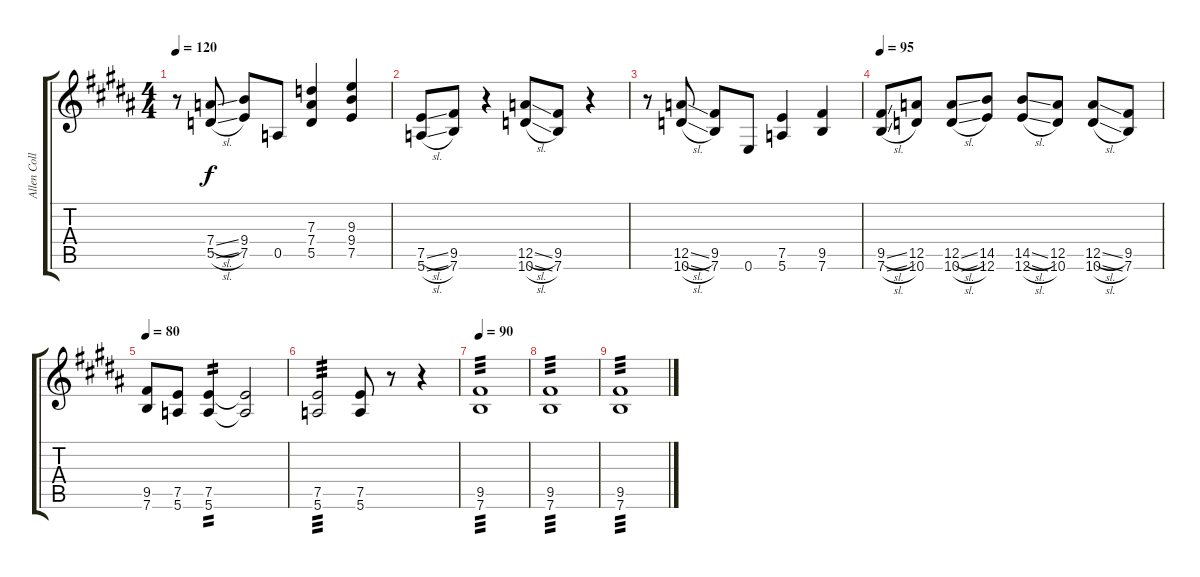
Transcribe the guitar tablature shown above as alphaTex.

\track ("Allen Collins - Rhythm Guitar" "Allen Coll") {instrument distortionguitar}
\staff {score tabs}
\tuning (E4 B3 G3 D3 A2 E2) {hide}
\ts (4 4)
\tempo 120
\clef g2
\ks b
r.8{dy f} (7.4{sl} 5.5{sl}).8 (9.4 7.5).8 0.5.8 (7.3 7.4 5.5).4 (9.3 9.4 7.5).4 |
(7.5{sl} 5.6{sl}).8 (9.5 7.6).8 r.4 (12.5{sl} 10.6{sl}).8 (9.5 7.6).8 r.4 |
r.8 (12.5{sl} 10.6{sl}).8 (9.5 7.6).8 0.6.8 (7.5 5.6).4 (9.5 7.6).4 |
\tempo 95
(9.5{sl} 7.6{sl}).8 (12.5 10.6).8 (12.5{sl} 10.6{sl}).8 (14.5 12.6).8 (14.5{sl} 12.6{sl}).8 (12.5 10.6).8 (12.5{sl} 10.6{sl}).8 (9.5 7.6).8 |
\tempo 80
(9.5 7.6).8 (7.5 5.6).8 (7.5 5.6).4{tp 2} (7.5{t} 5.6{t}).2 |
(7.5 5.6).2{tp 3} (7.5 5.6).8 r.8 r.4 |
\tempo 90
(9.5 7.6).1{tp 3} |
(9.5 7.6).1{tp 3} |
(9.5 7.6).1{tp 3}
